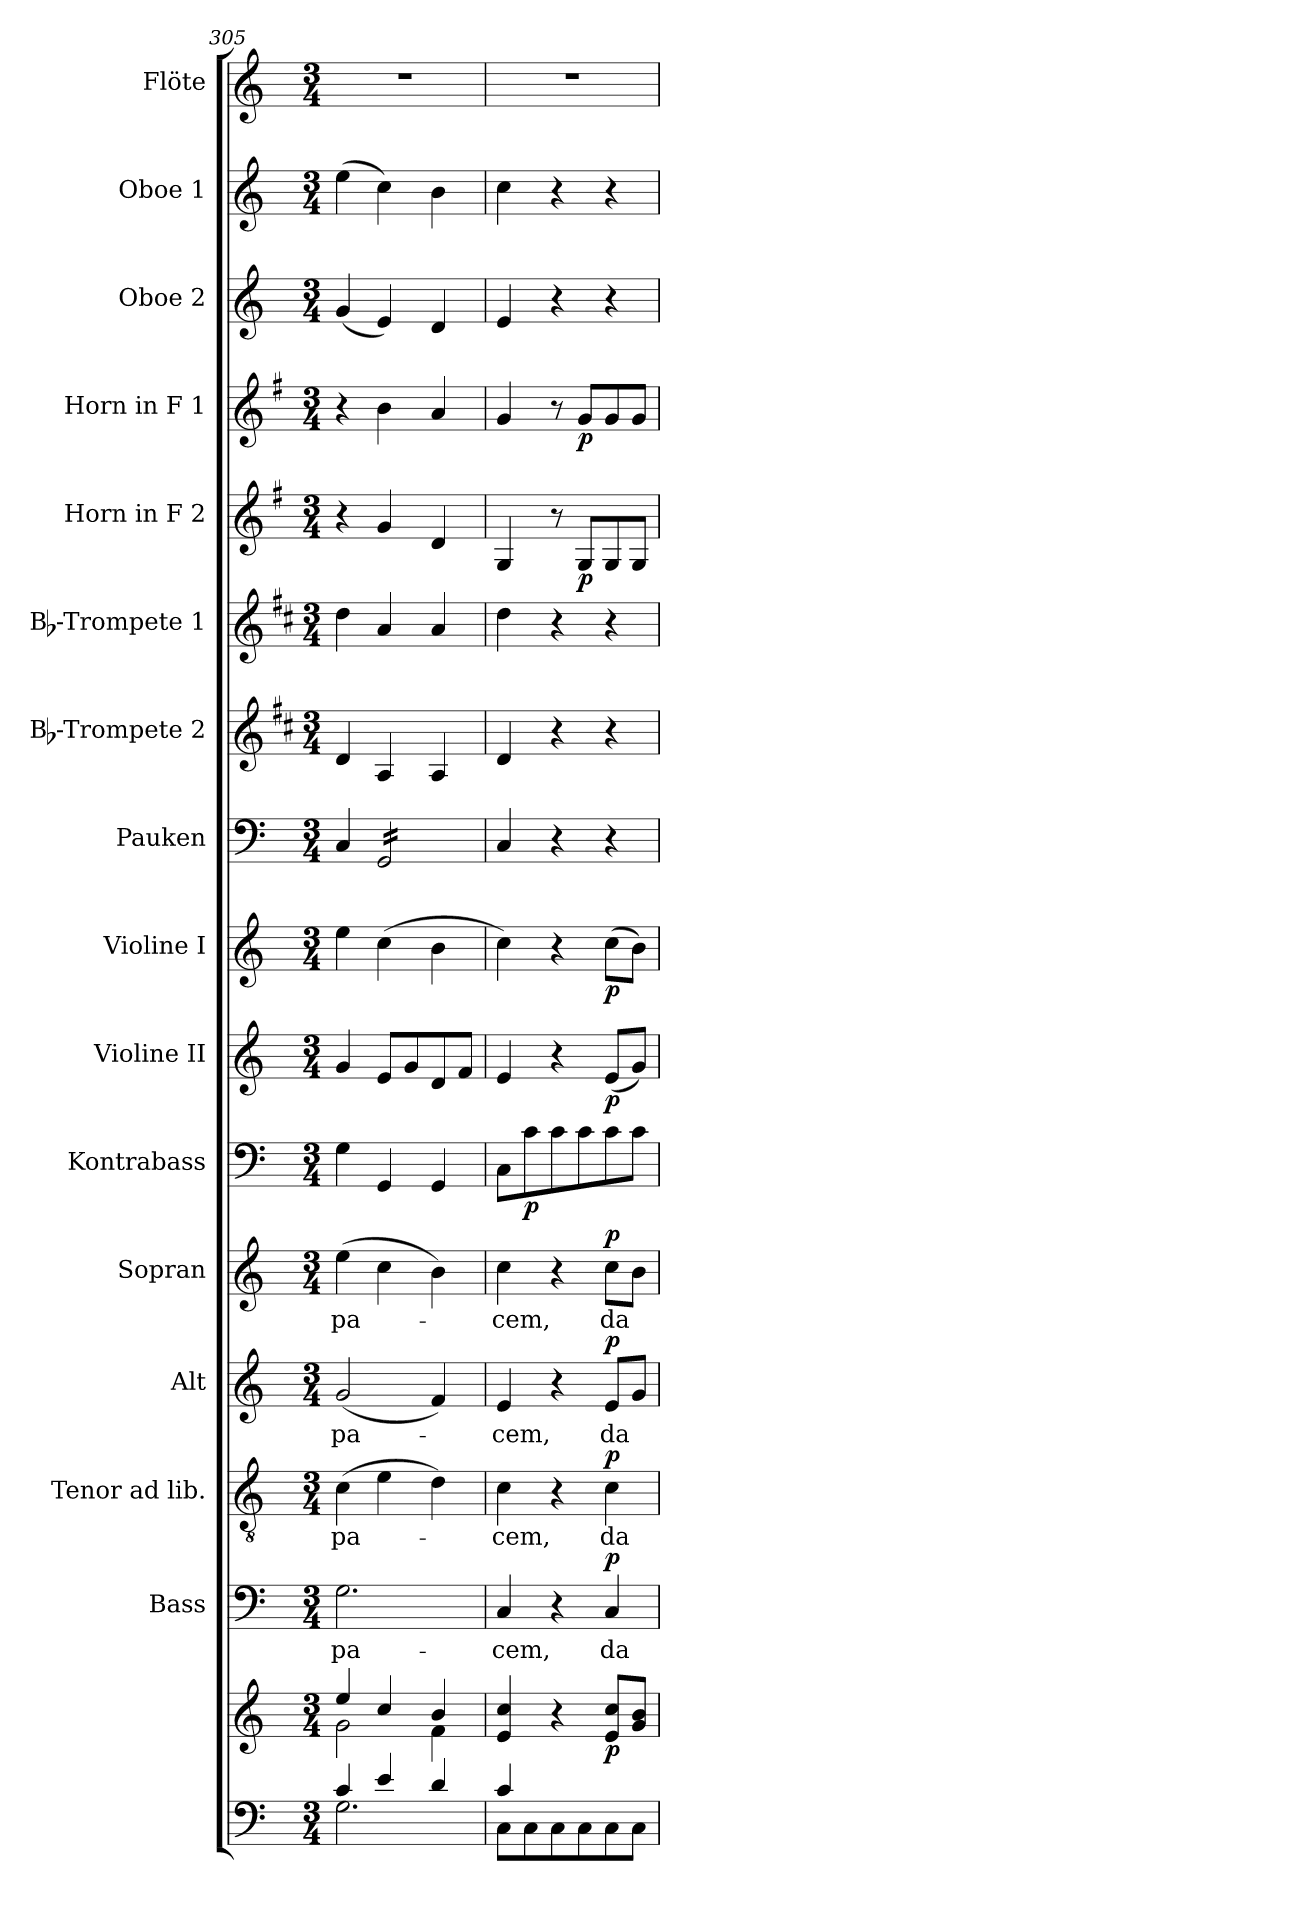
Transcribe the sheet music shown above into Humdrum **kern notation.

**kern	**kern	**dynam	**kern	**text	**dynam	**kern	**text	**dynam	**kern	**text	**dynam	**kern	**text	**dynam	**kern	**dynam	**kern	**dynam	**kern	**dynam	**kern	**kern	**kern	**kern	**dynam	**kern	**dynam	**kern	**kern	**kern
*part16	*part16	*part16	*part15	*part15	*part15	*part14	*part14	*part14	*part13	*part13	*part13	*part12	*part12	*part12	*part11	*part11	*part10	*part10	*part9	*part9	*part8	*part7	*part6	*part5	*part5	*part4	*part4	*part3	*part2	*part1
*staff17	*staff16	*staff16/17	*staff15	*staff15	*staff15	*staff14	*staff14	*staff14	*staff13	*staff13	*staff13	*staff12	*staff12	*staff12	*staff11	*staff11	*staff10	*staff10	*staff9	*staff9	*staff8	*staff7	*staff6	*staff5	*staff5	*staff4	*staff4	*staff3	*staff2	*staff1
*	*	*	*I"Bass	*	*	*I"Tenor ad lib.	*	*	*I"Alt	*	*	*I"Sopran	*	*	*I"Kontrabass	*	*I"Violine II	*	*I"Violine I	*	*I"Pauken	*I"Bb-Trompete 2	*I"Bb-Trompete 1	*I"Horn in F 2	*	*I"Horn in F 1	*	*I"Oboe 2	*I"Oboe 1	*I"Flöte
*	*	*	*I'B.	*	*	*I'T.	*	*	*I'A.	*	*	*I'S.	*	*	*I'Kb.	*	*I'Vl. II	*	*I'Vl. I	*	*I'Pk.	*I'Bb Trp. 2	*I'Bb Trp. 1	*	*	*	*	*I'Ob. 2	*I'Ob. 1	*I'Fl.
!!LO:PB:g=z
*clefF4	*clefG2	*	*clefF4	*	*	*clefGv2	*	*	*clefG2	*	*	*clefG2	*	*	*clefF4	*	*clefG2	*	*clefG2	*	*clefF4	*clefG2	*clefG2	*clefG2	*	*clefG2	*	*clefG2	*clefG2	*clefG2
*	*	*	*	*	*	*	*	*	*	*	*	*	*	*	*ITrd7c12	*	*	*	*	*	*	*ITrd1c2	*ITrd1c2	*ITrd4c7	*	*ITrd4c7	*	*	*	*
*k[]	*k[]	*	*k[]	*	*	*k[]	*	*	*k[]	*	*	*k[]	*	*	*k[]	*	*k[]	*	*k[]	*	*k[]	*k[]	*k[]	*k[]	*	*k[]	*	*k[]	*k[]	*k[]
*C:	*C:	*	*C:	*	*	*C:	*	*	*C:	*	*	*C:	*	*	*C:	*	*C:	*	*C:	*	*C:	*C:	*C:	*C:	*	*C:	*	*C:	*C:	*C:
*M3/4	*M3/4	*	*M3/4	*	*	*M3/4	*	*	*M3/4	*	*	*M3/4	*	*	*M3/4	*	*M3/4	*	*M3/4	*	*M3/4	*M3/4	*M3/4	*M3/4	*	*M3/4	*	*M3/4	*M3/4	*M3/4
=305	=305	=305	=305	=305	=305	=305	=305	=305	=305	=305	=305	=305	=305	=305	=305	=305	=305	=305	=305	=305	=305	=305	=305	=305	=305	=305	=305	=305	=305	=305
*^	*^	*	*	*	*	*	*	*	*	*	*	*	*	*	*	*	*	*	*	*	*	*	*	*	*	*	*	*	*	*
!	!	!	!	!	!	!LO:LY:b	!	!	!LO:LY:b	!	!	!LO:LY:b	!	!	!LO:LY:b	!	!	!	!	!	!	!	!	!	!	!	!	!	!	!	!	!
4c/	2.G\	4ee/	2g\	.	2.G\	pa-	.	(>4c\	pa-	.	(<2g/	pa-	.	(>4ee\	pa-	.	4GG\	.	4g/	.	4ee\	.	4C/	4c/	4cc\	4r	.	4r	.	(<4g/	(>4ee\	2.r
*	*	*	*	*	*	*	*	*	*	*	*	*	*	*	*	*	*	*	*	*	*	*	*tremolo	*	*	*	*	*	*	*	*	*
4e/	.	4cc/	.	.	.	.	.	4e\	.	.	.	.	.	4cc\	.	.	4GGG/	.	8e/L	.	(>4cc\	.	16GG/LL	4G/	4g/	4c/	.	4e\	.	4e/)	4cc\)	.
.	.	.	.	.	.	.	.	.	.	.	.	.	.	.	.	.	.	.	.	.	.	.	16GG/	.	.	.	.	.	.	.	.	.
.	.	.	.	.	.	.	.	.	.	.	.	.	.	.	.	.	.	.	8g/	.	.	.	16GG/	.	.	.	.	.	.	.	.	.
.	.	.	.	.	.	.	.	.	.	.	.	.	.	.	.	.	.	.	.	.	.	.	16GG/	.	.	.	.	.	.	.	.	.
4d/	.	4b/	4f\	.	.	.	.	4d\)	.	.	4f/)	.	.	4b\)	.	.	4GGG/	.	8d/	.	4b\	.	16GG/	4G/	4g/	4G/	.	4d/	.	4d/	4b\	.
.	.	.	.	.	.	.	.	.	.	.	.	.	.	.	.	.	.	.	.	.	.	.	16GG/	.	.	.	.	.	.	.	.	.
.	.	.	.	.	.	.	.	.	.	.	.	.	.	.	.	.	.	.	8f/J	.	.	.	16GG/	.	.	.	.	.	.	.	.	.
.	.	.	.	.	.	.	.	.	.	.	.	.	.	.	.	.	.	.	.	.	.	.	16GG/JJ	.	.	.	.	.	.	.	.	.
*	*	*	*	*	*	*	*	*	*	*	*	*	*	*	*	*	*	*	*	*	*	*	*Xtremolo	*	*	*	*	*	*	*	*	*
*	*	*v	*v	*	*	*	*	*	*	*	*	*	*	*	*	*	*	*	*	*	*	*	*	*	*	*	*	*	*	*	*	*
=306	=306	=306	=306	=306	=306	=306	=306	=306	=306	=306	=306	=306	=306	=306	=306	=306	=306	=306	=306	=306	=306	=306	=306	=306	=306	=306	=306	=306	=306	=306	=306
!	!	!	!	!	!LO:LY:b	!	!	!LO:LY:b	!	!	!LO:LY:b	!	!	!LO:LY:b	!	!	!	!	!	!	!	!	!	!	!	!	!	!	!	!	!
4c/	8C\L	4e/ 4cc/	.	4C/	-cem,	.	4c\	-cem,	.	4e/	-cem,	.	4cc\	-cem,	.	8CC\L	.	4e/	.	4cc\)	.	4C/	4c/	4cc\	4C/	.	4c/	.	4e/	4cc\	2.r
!	!	!	!	!	!	!	!	!	!	!	!	!	!	!	!	!	!LO:DY:b	!	!	!	!	!	!	!	!	!	!	!	!	!	!
.	8C\	.	.	.	.	.	.	.	.	.	.	.	.	.	.	8C\	p	.	.	.	.	.	.	.	.	.	.	.	.	.	.
2ryy	8C\	4r	.	4r	.	.	4r	.	.	4r	.	.	4r	.	.	8C\	.	4r	.	4r	.	4r	4r	4r	8r	.	8r	.	4r	4r	.
!	!	!	!	!	!	!	!	!	!	!	!	!	!	!	!	!	!	!	!	!	!	!	!	!	!	!LO:DY:b	!	!LO:DY:b	!	!	!
.	8C\	.	.	.	.	.	.	.	.	.	.	.	.	.	.	8C\	.	.	.	.	.	.	.	.	8C/L	p	8c/L	p	.	.	.
!	!	!	!LO:DY:b	!	!LO:LY:b	!LO:DY:a	!	!LO:LY:b	!LO:DY:a	!	!LO:LY:b	!LO:DY:a	!	!LO:LY:b	!LO:DY:a	!	!	!	!LO:DY:b	!	!LO:DY:b	!	!	!	!	!	!	!	!	!	!
.	8C\	8e/ 8cc/L	p	4C/	da	p	4c\	da	p	8e/L	da	p	8cc\L	da	p	8C\	.	(<8e/L	p	(>8cc\L	p	4r	4r	4r	8C/	.	8c/	.	4r	4r	.
.	8C\J	8g/ 8b/J	.	.	.	.	.	.	.	8g/J	.	.	8b\J	.	.	8C\J	.	8g/J)	.	8b\J)	.	.	.	.	8C/J	.	8c/J	.	.	.	.
*v	*v	*	*	*	*	*	*	*	*	*	*	*	*	*	*	*	*	*	*	*	*	*	*	*	*	*	*	*	*	*	*
=	=	=	=	=	=	=	=	=	=	=	=	=	=	=	=	=	=	=	=	=	=	=	=	=	=	=	=	=	=	=
*-	*-	*-	*-	*-	*-	*-	*-	*-	*-	*-	*-	*-	*-	*-	*-	*-	*-	*-	*-	*-	*-	*-	*-	*-	*-	*-	*-	*-	*-	*-
